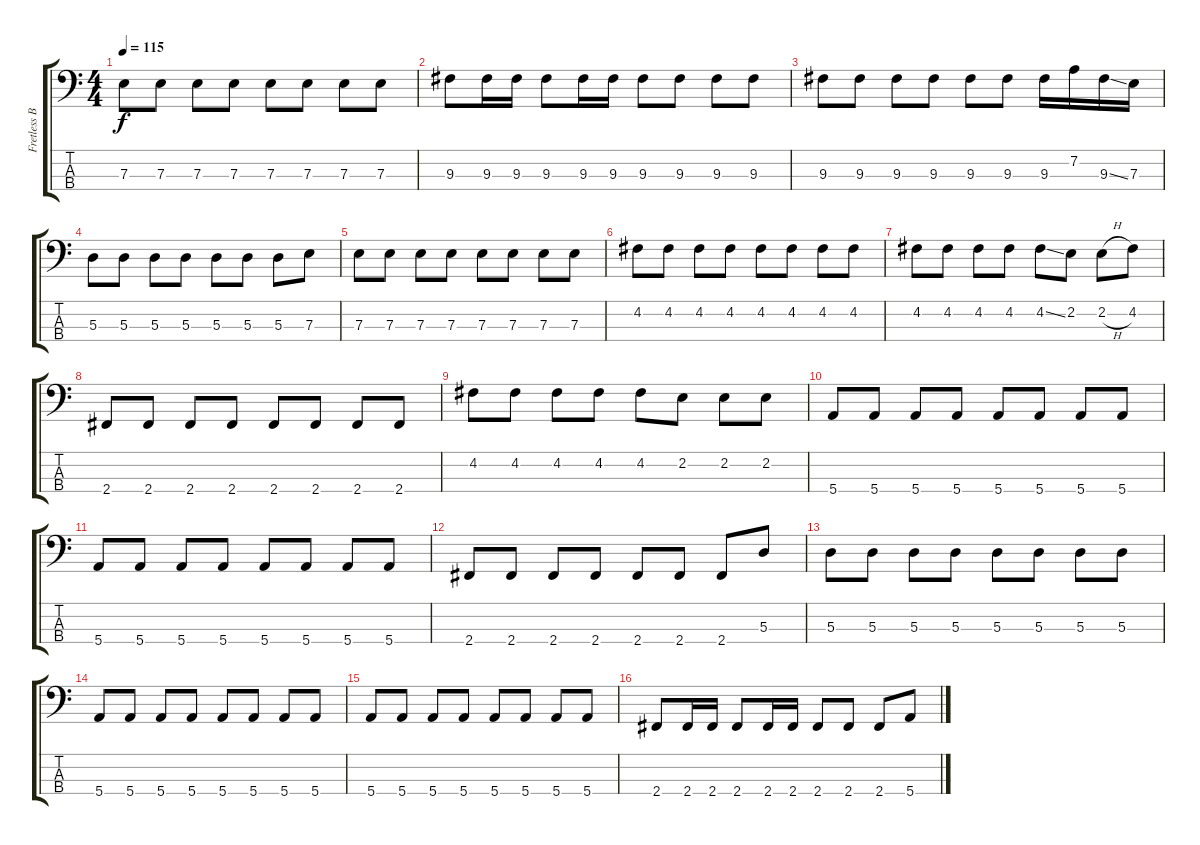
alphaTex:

\track ("Fretless Bass       " "Fretless B") {instrument fretlessbass}
\staff {score tabs}
\tuning (G2 D2 A1 E1) {hide}
\ts (4 4)
\tempo 115
\clef f4
\ks c
7.3.8{dy f} 7.3.8 7.3.8 7.3.8 7.3.8 7.3.8 7.3.8 7.3.8 |
9.3.8 9.3.16 9.3.16 9.3.8 9.3.16 9.3.16 9.3.8 9.3.8 9.3.8 9.3.8 |
9.3.8 9.3.8 9.3.8 9.3.8 9.3.8 9.3.8 9.3.16 7.2.16 9.3{ss}.16 7.3.16 |
5.3.8 5.3.8 5.3.8 5.3.8 5.3.8 5.3.8 5.3.8 7.3.8 |
7.3.8 7.3.8 7.3.8 7.3.8 7.3.8 7.3.8 7.3.8 7.3.8 |
4.2.8 4.2.8 4.2.8 4.2.8 4.2.8 4.2.8 4.2.8 4.2.8 |
4.2.8 4.2.8 4.2.8 4.2.8 4.2{ss}.8 2.2.8 2.2{h}.8 4.2.8 |
2.4.8 2.4.8 2.4.8 2.4.8 2.4.8 2.4.8 2.4.8 2.4.8 |
4.2.8 4.2.8 4.2.8 4.2.8 4.2.8 2.2.8 2.2.8 2.2.8 |
5.4.8 5.4.8 5.4.8 5.4.8 5.4.8 5.4.8 5.4.8 5.4.8 |
5.4.8 5.4.8 5.4.8 5.4.8 5.4.8 5.4.8 5.4.8 5.4.8 |
2.4.8 2.4.8 2.4.8 2.4.8 2.4.8 2.4.8 2.4.8 5.3.8 |
5.3.8 5.3.8 5.3.8 5.3.8 5.3.8 5.3.8 5.3.8 5.3.8 |
5.4.8 5.4.8 5.4.8 5.4.8 5.4.8 5.4.8 5.4.8 5.4.8 |
5.4.8 5.4.8 5.4.8 5.4.8 5.4.8 5.4.8 5.4.8 5.4.8 |
2.4.8 2.4.16 2.4.16 2.4.8 2.4.16 2.4.16 2.4.8 2.4.8 2.4.8 5.4.8
